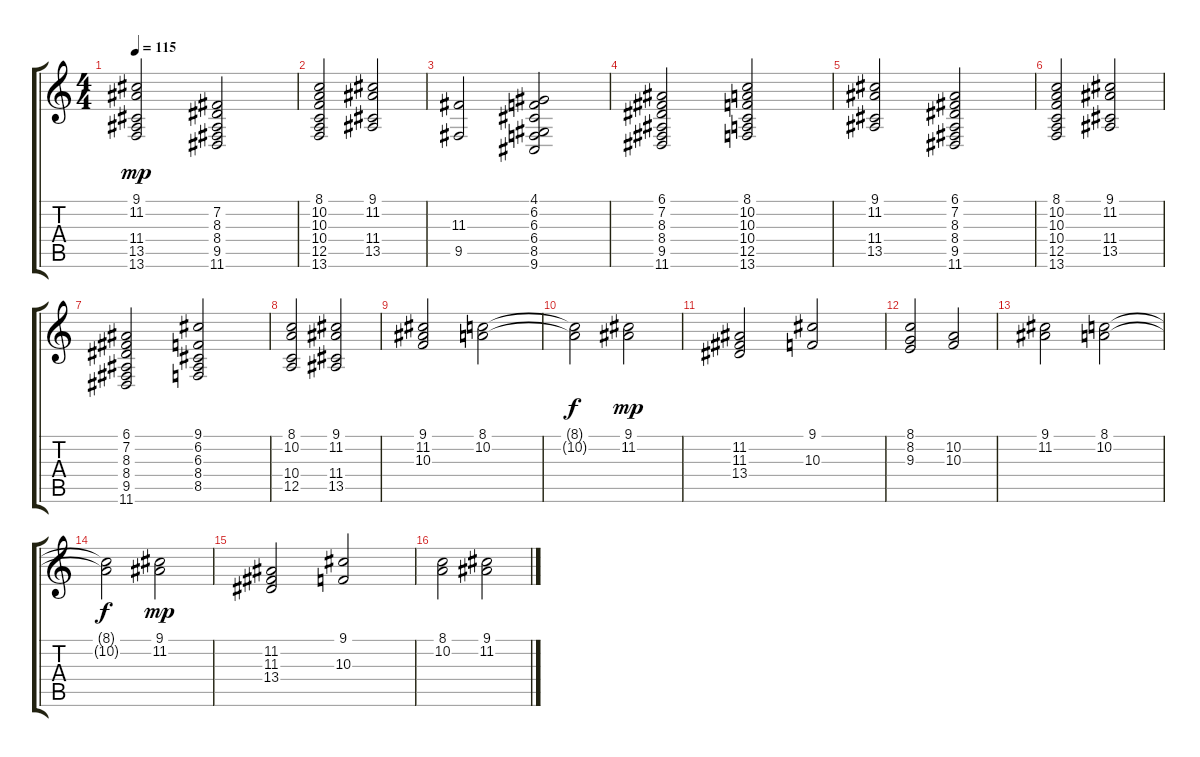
\track "" {instrument violin}
\staff {score tabs}
\tuning (E4 B3 G3 D3 A2 E2) {hide}
\ts (4 4)
\tempo 115
\clef g2
\ks c
(9.1 11.2 11.4 13.5 13.6).2{dy mp} (7.2 8.3 8.4 9.5 11.6).2 |
(8.1 10.2 10.3 10.4 12.5 13.6).2 (9.1 11.2 11.4 13.5).2 |
(11.3 9.5).2 (4.1 6.2 6.3 6.4 8.5 9.6).2 |
(6.1 7.2 8.3 8.4 9.5 11.6).2 (8.1 10.2 10.3 10.4 12.5 13.6).2 |
(9.1 11.2 11.4 13.5).2 (6.1 7.2 8.3 8.4 9.5 11.6).2 |
(8.1 10.2 10.3 10.4 12.5 13.6).2 (9.1 11.2 11.4 13.5).2 |
(6.1 7.2 8.3 8.4 9.5 11.6).2 (9.1 6.2 6.3 8.4 8.5).2 |
(8.1 10.2 10.4 12.5).2 (9.1 11.2 11.4 13.5).2 |
(9.1 11.2 10.3).2 (8.1 10.2).2 |
(8.1{t} 10.2{t}).2{dy f} (9.1 11.2).2{dy mp} |
(11.2 11.3 13.4).2 (9.1 10.3).2 |
(8.1 8.2 9.3).2 (10.2 10.3).2 |
(9.1 11.2).2 (8.1 10.2).2 |
(8.1{t} 10.2{t}).2{dy f} (9.1 11.2).2{dy mp} |
(11.2 11.3 13.4).2 (9.1 10.3).2 |
(8.1 10.2).2 (9.1 11.2).2
